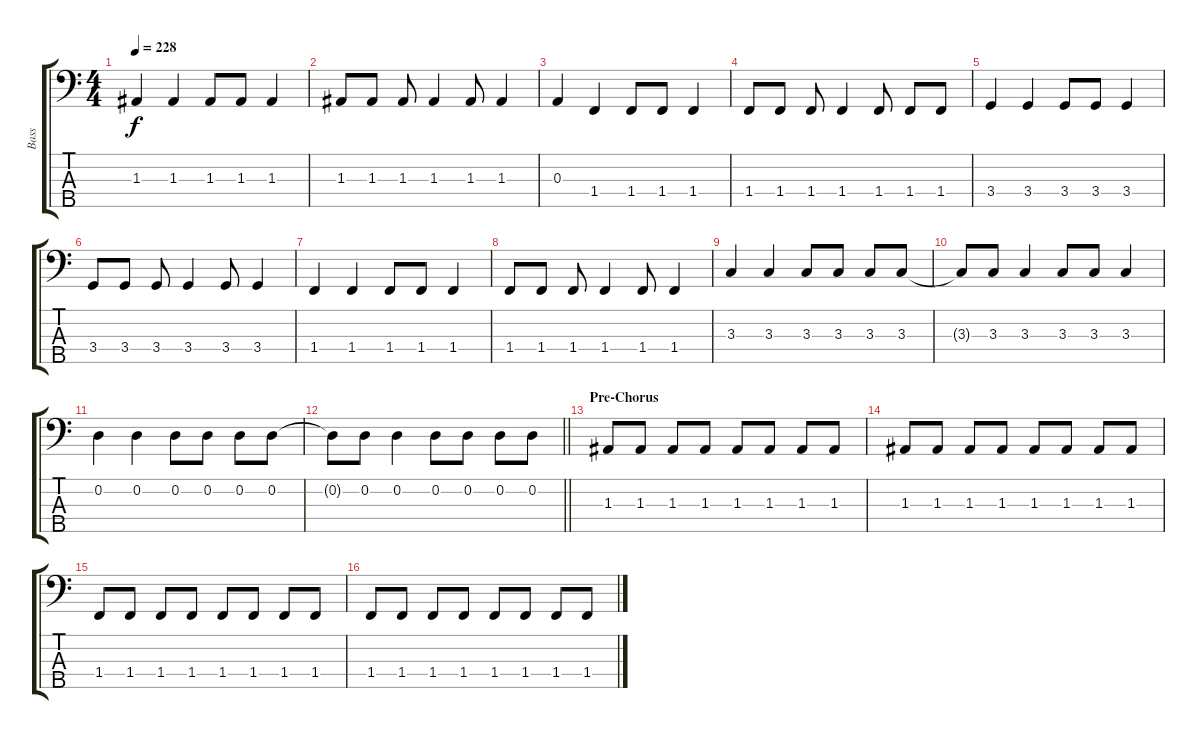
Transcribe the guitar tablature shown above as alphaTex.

\track ("Bass" "Bass") {instrument electricbassfinger}
\staff {score tabs}
\tuning (G2 D2 A1 E1 B0) {hide}
\ts (4 4)
\tempo 228
\clef f4
\ks c
1.3.4{dy f} 1.3.4 1.3.8 1.3.8 1.3.4 |
1.3.8 1.3.8 1.3.8 1.3.4 1.3.8 1.3.4 |
0.3.4 1.4.4 1.4.8 1.4.8 1.4.4 |
1.4.8 1.4.8 1.4.8 1.4.4 1.4.8 1.4.8 1.4.8 |
3.4.4 3.4.4 3.4.8 3.4.8 3.4.4 |
3.4.8 3.4.8 3.4.8 3.4.4 3.4.8 3.4.4 |
1.4.4 1.4.4 1.4.8 1.4.8 1.4.4 |
1.4.8 1.4.8 1.4.8 1.4.4 1.4.8 1.4.4 |
3.3.4 3.3.4 3.3.8 3.3.8 3.3.8 3.3.8 |
3.3{t}.8 3.3.8 3.3.4 3.3.8 3.3.8 3.3.4 |
0.2.4 0.2.4 0.2.8 0.2.8 0.2.8 0.2.8 |
\barLineRight lightlight
0.2{t}.8 0.2.8 0.2.4 0.2.8 0.2.8 0.2.8 0.2.8 |
\section ("" "Pre-Chorus")
1.3.8 1.3.8 1.3.8 1.3.8 1.3.8 1.3.8 1.3.8 1.3.8 |
1.3.8 1.3.8 1.3.8 1.3.8 1.3.8 1.3.8 1.3.8 1.3.8 |
1.4.8 1.4.8 1.4.8 1.4.8 1.4.8 1.4.8 1.4.8 1.4.8 |
1.4.8 1.4.8 1.4.8 1.4.8 1.4.8 1.4.8 1.4.8 1.4.8
